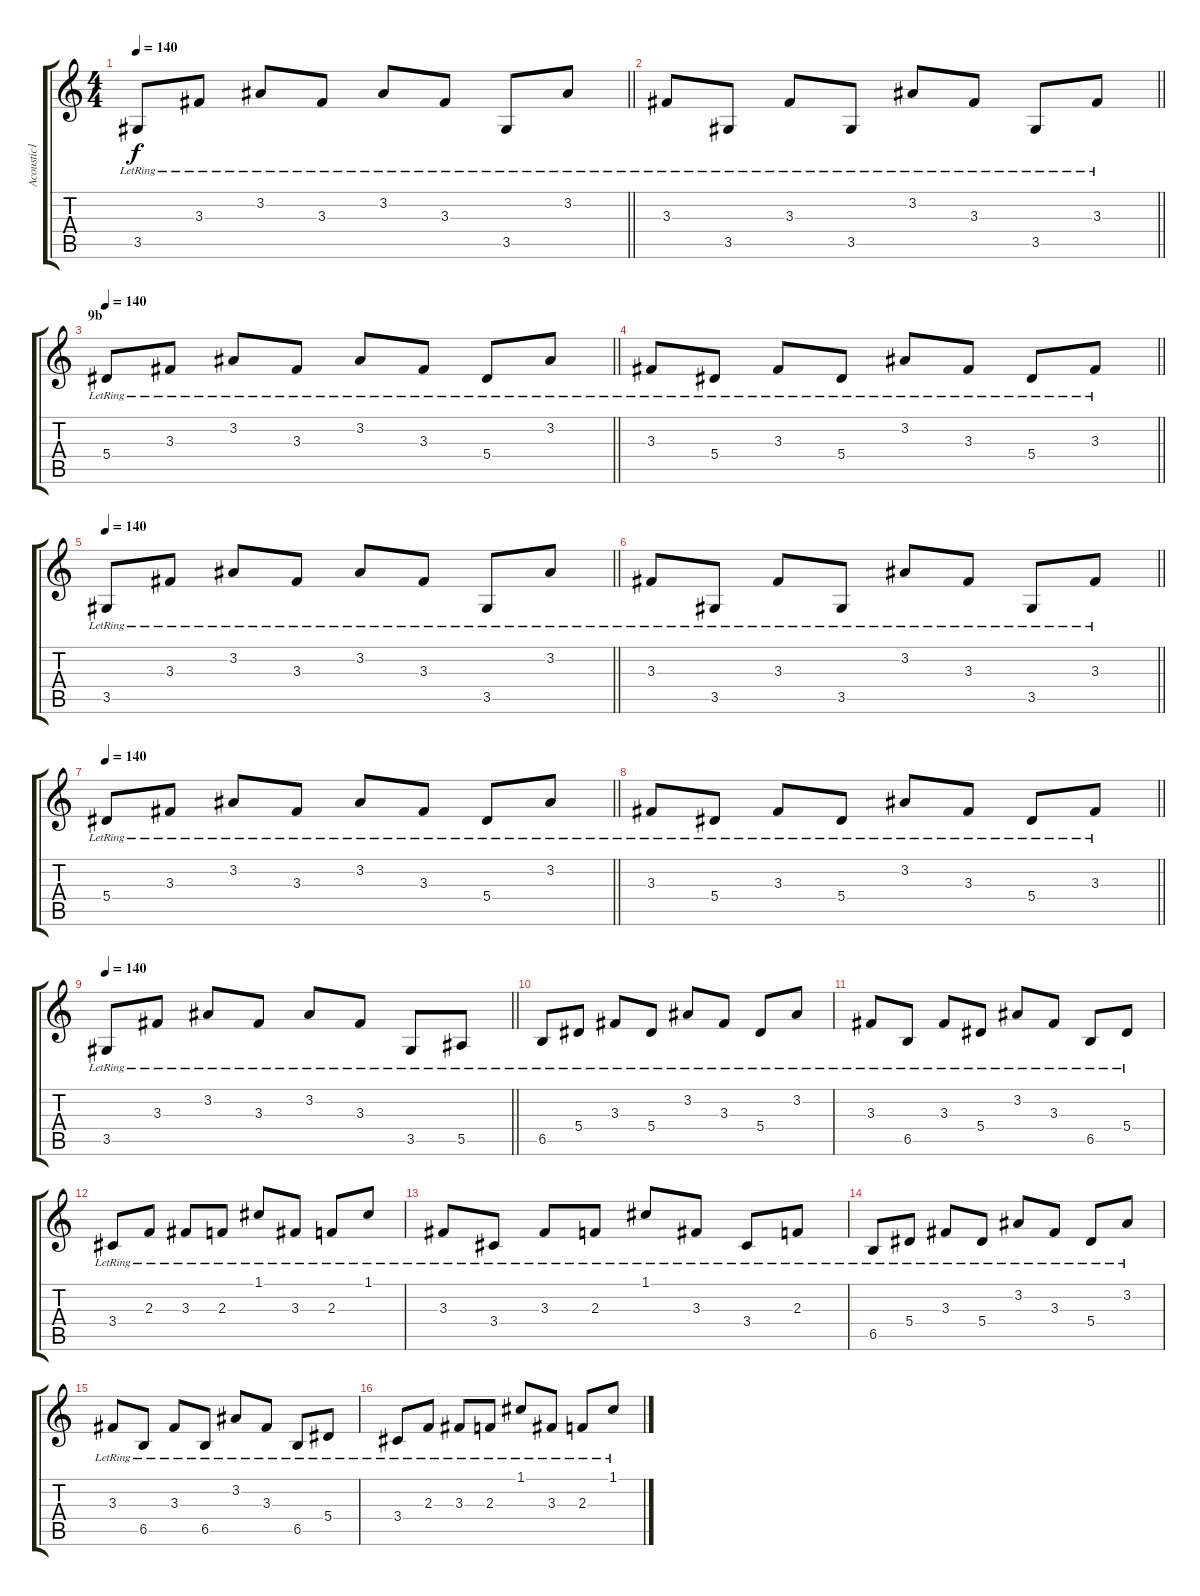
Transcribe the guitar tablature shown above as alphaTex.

\track ("Acoustic1" "Acoustic1") {instrument acousticguitarsteel}
\staff {score tabs}
\tuning (C4 G3 Eb3 Bb2 F2 C2) {hide}
\ts (4 4)
\tempo 140
\clef g2
\barLineRight lightlight
\ks c
3.5{lr}.8{dy f} 3.3{lr}.8 3.2{lr}.8 3.3{lr}.8 3.2{lr}.8 3.3{lr}.8 3.5{lr}.8 3.2{lr}.8 |
\barLineRight lightlight
3.3{lr}.8 3.5{lr}.8 3.3{lr}.8 3.5{lr}.8 3.2{lr}.8 3.3{lr}.8 3.5{lr}.8 3.3{lr}.8 |
\section ("" "9b")
\tempo 140
\barLineRight lightlight
5.4{lr}.8 3.3{lr}.8 3.2{lr}.8 3.3{lr}.8 3.2{lr}.8 3.3{lr}.8 5.4{lr}.8 3.2{lr}.8 |
\barLineRight lightlight
3.3{lr}.8 5.4{lr}.8 3.3{lr}.8 5.4{lr}.8 3.2{lr}.8 3.3{lr}.8 5.4{lr}.8 3.3{lr}.8 |
\tempo 140
\barLineRight lightlight
3.5{lr}.8 3.3{lr}.8 3.2{lr}.8 3.3{lr}.8 3.2{lr}.8 3.3{lr}.8 3.5{lr}.8 3.2{lr}.8 |
\barLineRight lightlight
3.3{lr}.8 3.5{lr}.8 3.3{lr}.8 3.5{lr}.8 3.2{lr}.8 3.3{lr}.8 3.5{lr}.8 3.3{lr}.8 |
\tempo 140
\barLineRight lightlight
5.4{lr}.8 3.3{lr}.8 3.2{lr}.8 3.3{lr}.8 3.2{lr}.8 3.3{lr}.8 5.4{lr}.8 3.2{lr}.8 |
\barLineRight lightlight
3.3{lr}.8 5.4{lr}.8 3.3{lr}.8 5.4{lr}.8 3.2{lr}.8 3.3{lr}.8 5.4{lr}.8 3.3{lr}.8 |
\tempo 140
\barLineRight lightlight
3.5{lr}.8 3.3{lr}.8 3.2{lr}.8 3.3{lr}.8 3.2{lr}.8 3.3{lr}.8 3.5{lr}.8 5.5{lr}.8 |
6.5{lr}.8 5.4{lr}.8 3.3{lr}.8 5.4{lr}.8 3.2{lr}.8 3.3{lr}.8 5.4{lr}.8 3.2{lr}.8 |
3.3{lr}.8 6.5{lr}.8 3.3{lr}.8 5.4{lr}.8 3.2{lr}.8 3.3{lr}.8 6.5{lr}.8 5.4{lr}.8 |
3.4{lr}.8 2.3{lr}.8 3.3{lr}.8 2.3{lr}.8 1.1{lr}.8 3.3{lr}.8 2.3{lr}.8 1.1{lr}.8 |
3.3{lr}.8 3.4{lr}.8 3.3{lr}.8 2.3{lr}.8 1.1{lr}.8 3.3{lr}.8 3.4{lr}.8 2.3{lr}.8 |
6.5{lr}.8 5.4{lr}.8 3.3{lr}.8 5.4{lr}.8 3.2{lr}.8 3.3{lr}.8 5.4{lr}.8 3.2{lr}.8 |
3.3{lr}.8 6.5{lr}.8 3.3{lr}.8 6.5{lr}.8 3.2{lr}.8 3.3{lr}.8 6.5{lr}.8 5.4{lr}.8 |
3.4{lr}.8 2.3{lr}.8 3.3{lr}.8 2.3{lr}.8 1.1{lr}.8 3.3{lr}.8 2.3{lr}.8 1.1{lr}.8
